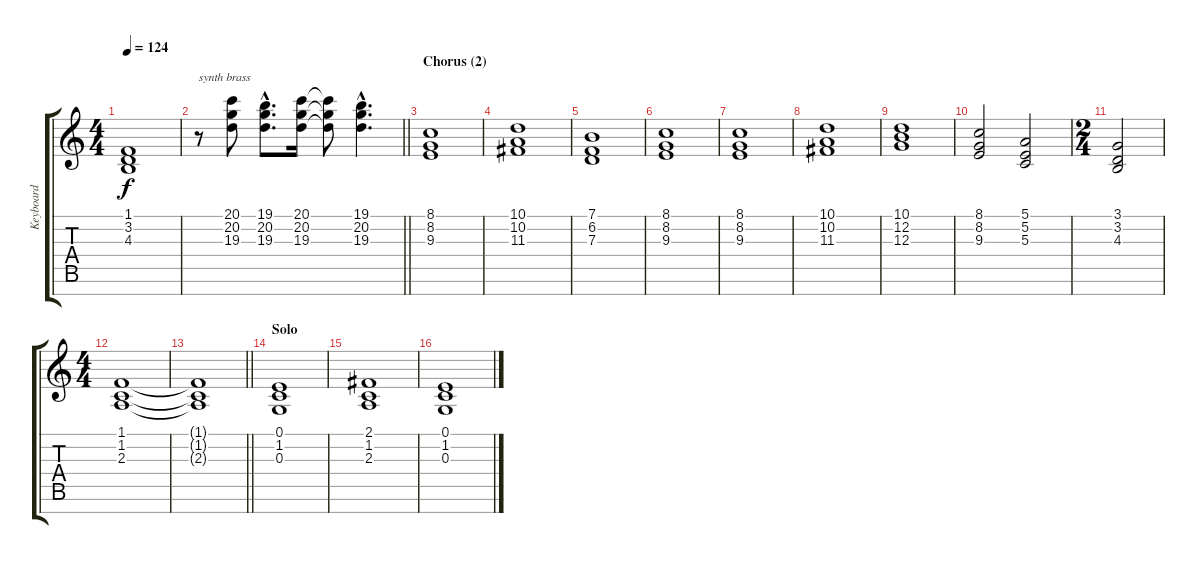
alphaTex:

\track ("Keyboard" "Keyboard") {instrument brightacousticpiano}
\staff {score tabs}
\tuning (E4 B3 G3 D3 A2 E2 B1) {hide}
\ts (4 4)
\tempo 124
\clef g2
\ks aminor
(1.1 3.2 4.3).1{dy f} |
\barLineRight lightlight
r.8{txt "synth brass" instrument synthbrass1} (20.1 20.2 19.3).8 (19.1{hac} 20.2{hac} 19.3{hac}).8{d} (20.1 20.2 19.3).16 (20.1{t} 20.2{t} 19.3{t}).8 (19.1{hac} 20.2{hac} 19.3{hac}).4{d} |
\section ("" "Chorus (2)")
(8.1 8.2 9.3).1 |
(10.1 10.2 11.3).1 |
(7.1 6.2 7.3).1 |
(8.1 8.2 9.3).1 |
(8.1 8.2 9.3).1 |
(10.1 10.2 11.3).1 |
(10.1 12.2 12.3).1 |
(8.1 8.2 9.3).2 (5.1 5.2 5.3).2 |
\ts (2 4)
(3.1 3.2 4.3).2 |
\ts (4 4)
(1.1 1.2 2.3).1 |
\barLineRight lightlight
(1.1{t} 1.2{t} 2.3{t}).1 |
\section ("" "Solo")
(0.1 1.2 0.3).1{instrument electricgrandpiano} |
(2.1 1.2 2.3).1 |
(0.1 1.2 0.3).1
